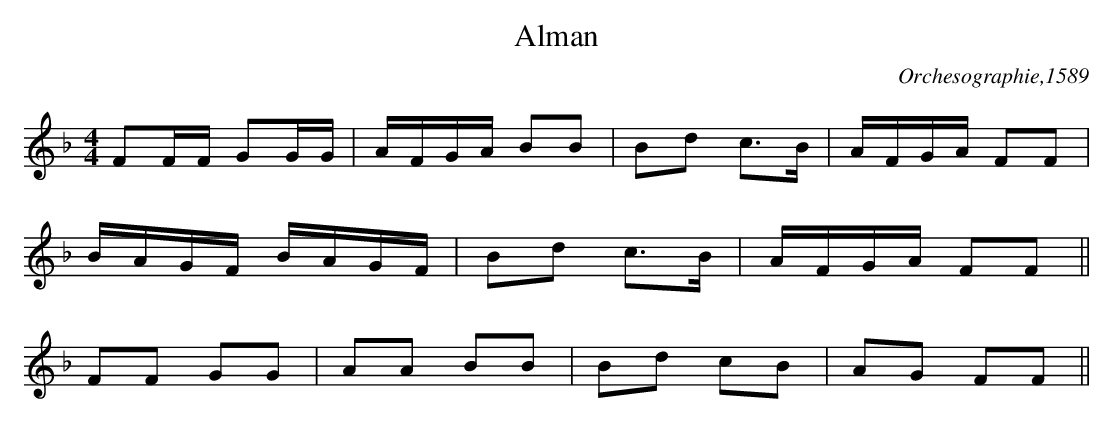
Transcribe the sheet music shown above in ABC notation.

X:1
T:Alman
C:Orchesographie,1589
M:4/4
K:F major
FF/F/ GG/G/ | A/F/G/A/ BB |Bd c>B | A/F/G/A/ FF |
B/A/G/F/ B/A/G/F/ | Bd c>B |A/F/G/A/ FF ||
FF GG | AA BB |Bd cB | AG FF ||
